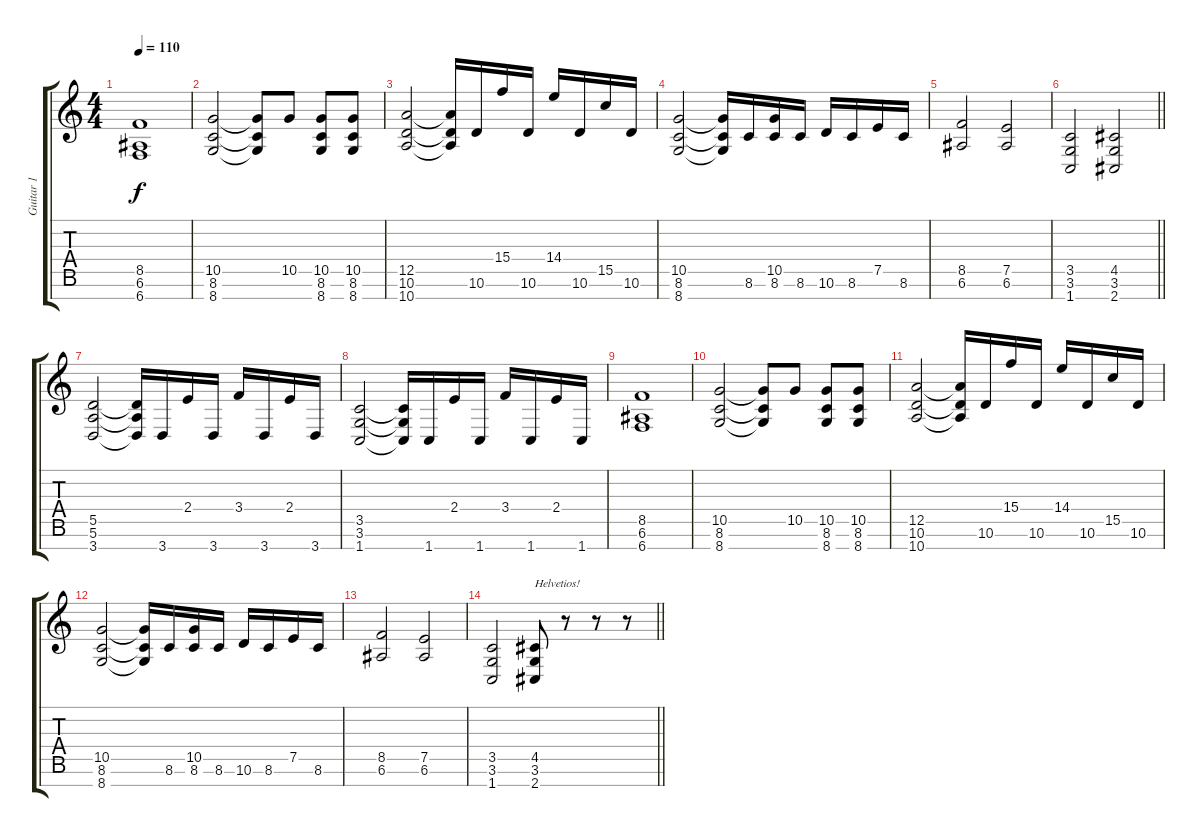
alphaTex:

\track ("Guitar 1" "Guitar 1") {instrument distortionguitar}
\staff {score tabs}
\tuning (E4 B3 G3 D3 A2 E2 B1) {hide}
\ts (4 4)
\tempo 110
\clef g2
\ks c
(8.5 6.6 6.7).1{dy f} |
(10.5 8.6 8.7).2 (10.5{t} 8.6{t} 8.7{t}).8 10.5.8 (10.5 8.6 8.7).8 (10.5 8.6 8.7).8 |
(12.5 10.6 10.7).2 (12.5{t} 10.6{t} 10.7{t}).16 10.6.16 15.4.16 10.6.16 14.4.16 10.6.16 15.5.16 10.6.16 |
(10.5 8.6 8.7).2 (10.5{t} 8.6{t} 8.7{t}).16 8.6.16 (10.5 8.6).16 8.6.16 10.6.16 8.6.16 7.5.16 8.6.16 |
(8.5 6.6).2 (7.5 6.6).2 |
\barLineRight lightlight
(3.5 3.6 1.7).2 (4.5 3.6 2.7).2 |
(5.5 5.6 3.7).2 (5.5{t} 5.6{t} 3.7{t}).16 3.7.16 2.4.16 3.7.16 3.4.16 3.7.16 2.4.16 3.7.16 |
(3.5 3.6 1.7).2 (3.5{t} 3.6{t} 1.7{t}).16 1.7.16 2.4.16 1.7.16 3.4.16 1.7.16 2.4.16 1.7.16 |
(8.5 6.6 6.7).1 |
(10.5 8.6 8.7).2 (10.5{t} 8.6{t} 8.7{t}).8 10.5.8 (10.5 8.6 8.7).8 (10.5 8.6 8.7).8 |
(12.5 10.6 10.7).2 (12.5{t} 10.6{t} 10.7{t}).16 10.6.16 15.4.16 10.6.16 14.4.16 10.6.16 15.5.16 10.6.16 |
(10.5 8.6 8.7).2 (10.5{t} 8.6{t} 8.7{t}).16 8.6.16 (10.5 8.6).16 8.6.16 10.6.16 8.6.16 7.5.16 8.6.16 |
(8.5 6.6).2 (7.5 6.6).2 |
\barLineRight lightlight
(3.5 3.6 1.7).2 (4.5 3.6 2.7).8{txt "Helvetios!"} r.8 r.8 r.8
